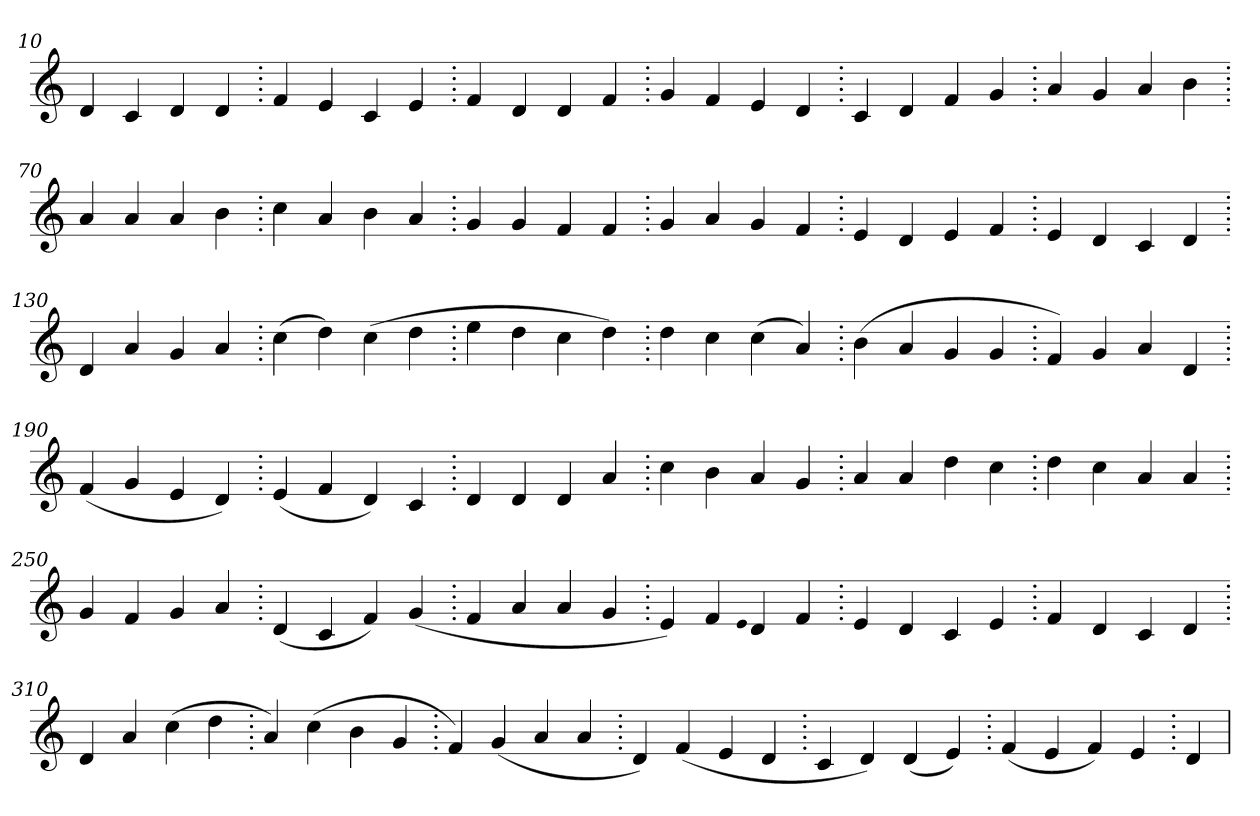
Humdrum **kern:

**kern
*part1
*staff1
*clefG2
=10.
4d
4c
4d
4d
=20.
4f
4e
4c
4e
=30.
4f
4d
4d
4f
=40.
4g
4f
4e
4d
=50.
4c
4d
4f
4g
=60.
4a
4g
4a
4b
=70.
4a
4a
4a
4b
=80.
4cc
4a
4b
4a
=90.
4g
4g
4f
4f
=100.
4g
4a
4g
4f
=110.
4e
4d
4e
4f
=120.
4e
4d
4c
4d
=130.
4d
4a
4g
4a
=140.
(>4cc
4dd)
(>4cc
4dd
=150.
4ee
4dd
4cc
4dd)
=160.
4dd
4cc
(>4cc
4a)
=170.
(>4b
4a
4g
4g
=180.
4f)
4g
4a
4d
=190.
(>4f
4g
4e
4d)
=200.
(>4e
4f
4d)
4c
=210.
4d
4d
4d
4a
=220.
4cc
4b
4a
4g
=230.
4a
4a
4dd
4cc
=240.
4dd
4cc
4a
4a
=250.
4g
4f
4g
4a
=260.
(>4d
4c
4f)
(>4g
=270.
4f
4a
4a
4g
=280.
4e)
(>4f
qqe
4d
4f
=290.
4e
4d
4c
4e
=300.
4f
4d
4c
4d
=310.
4d
4a
(>4cc
4dd
=320.
4a)
(>4cc
4b
4g
=330.
4f)
(>4g
4a
4a
=340.
4d)
(>4f
4e
4d
=350.
4c
4d)
(>4d
4e)
=360.
(>4f
4e
4f)
4e
=370.
4d
=
*-
